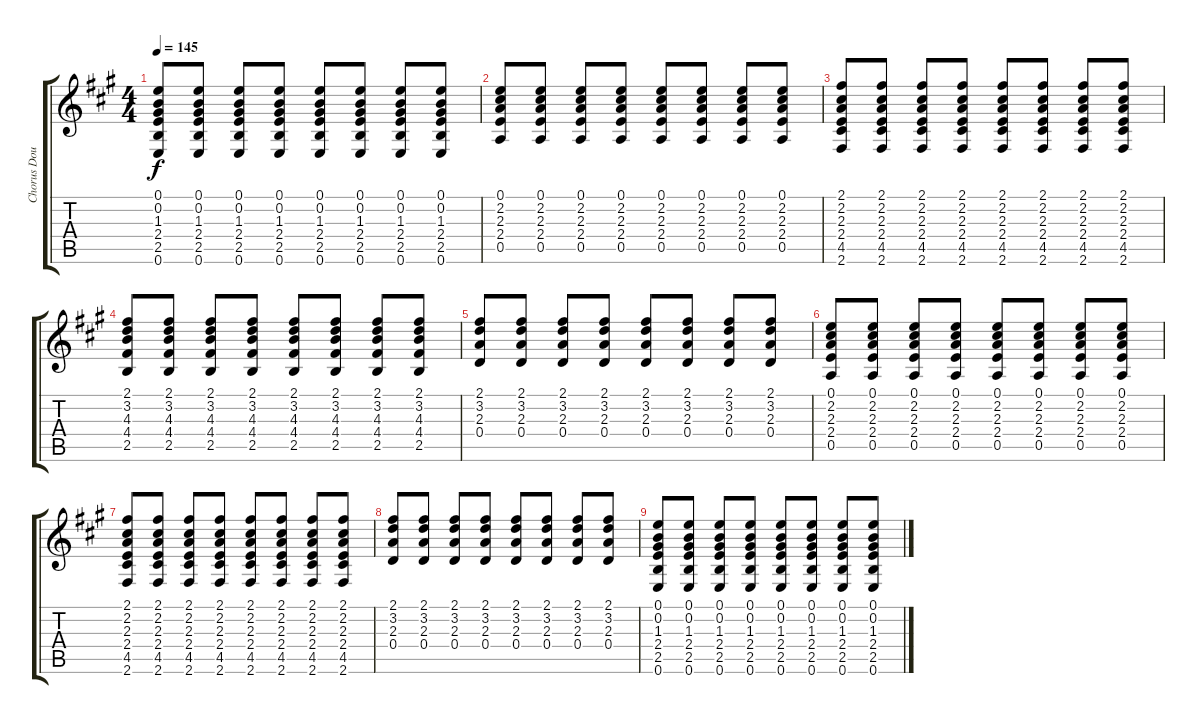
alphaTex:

\track ("Chorus Double" "Chorus Dou") {instrument distortionguitar}
\staff {score tabs}
\tuning (E4 B3 G3 D3 A2 E2) {hide}
\ts (4 4)
\tempo 145
\clef g2
\ks a
(0.1 0.2 1.3 2.4 2.5 0.6).8{dy f} (0.1 0.2 1.3 2.4 2.5 0.6).8 (0.1 0.2 1.3 2.4 2.5 0.6).8 (0.1 0.2 1.3 2.4 2.5 0.6).8 (0.1 0.2 1.3 2.4 2.5 0.6).8 (0.1 0.2 1.3 2.4 2.5 0.6).8 (0.1 0.2 1.3 2.4 2.5 0.6).8 (0.1 0.2 1.3 2.4 2.5 0.6).8 |
(0.1 2.2 2.3 2.4 0.5).8 (0.1 2.2 2.3 2.4 0.5).8 (0.1 2.2 2.3 2.4 0.5).8 (0.1 2.2 2.3 2.4 0.5).8 (0.1 2.2 2.3 2.4 0.5).8 (0.1 2.2 2.3 2.4 0.5).8 (0.1 2.2 2.3 2.4 0.5).8 (0.1 2.2 2.3 2.4 0.5).8 |
(2.1 2.2 2.3 2.4 4.5 2.6).8 (2.1 2.2 2.3 2.4 4.5 2.6).8 (2.1 2.2 2.3 2.4 4.5 2.6).8 (2.1 2.2 2.3 2.4 4.5 2.6).8 (2.1 2.2 2.3 2.4 4.5 2.6).8 (2.1 2.2 2.3 2.4 4.5 2.6).8 (2.1 2.2 2.3 2.4 4.5 2.6).8 (2.1 2.2 2.3 2.4 4.5 2.6).8 |
(2.1 3.2 4.3 4.4 2.5).8 (2.1 3.2 4.3 4.4 2.5).8 (2.1 3.2 4.3 4.4 2.5).8 (2.1 3.2 4.3 4.4 2.5).8 (2.1 3.2 4.3 4.4 2.5).8 (2.1 3.2 4.3 4.4 2.5).8 (2.1 3.2 4.3 4.4 2.5).8 (2.1 3.2 4.3 4.4 2.5).8 |
(2.1 3.2 2.3 0.4).8 (2.1 3.2 2.3 0.4).8 (2.1 3.2 2.3 0.4).8 (2.1 3.2 2.3 0.4).8 (2.1 3.2 2.3 0.4).8 (2.1 3.2 2.3 0.4).8 (2.1 3.2 2.3 0.4).8 (2.1 3.2 2.3 0.4).8 |
(0.1 2.2 2.3 2.4 0.5).8 (0.1 2.2 2.3 2.4 0.5).8 (0.1 2.2 2.3 2.4 0.5).8 (0.1 2.2 2.3 2.4 0.5).8 (0.1 2.2 2.3 2.4 0.5).8 (0.1 2.2 2.3 2.4 0.5).8 (0.1 2.2 2.3 2.4 0.5).8 (0.1 2.2 2.3 2.4 0.5).8 |
(2.1 2.2 2.3 2.4 4.5 2.6).8 (2.1 2.2 2.3 2.4 4.5 2.6).8 (2.1 2.2 2.3 2.4 4.5 2.6).8 (2.1 2.2 2.3 2.4 4.5 2.6).8 (2.1 2.2 2.3 2.4 4.5 2.6).8 (2.1 2.2 2.3 2.4 4.5 2.6).8 (2.1 2.2 2.3 2.4 4.5 2.6).8 (2.1 2.2 2.3 2.4 4.5 2.6).8 |
(2.1 3.2 2.3 0.4).8 (2.1 3.2 2.3 0.4).8 (2.1 3.2 2.3 0.4).8 (2.1 3.2 2.3 0.4).8 (2.1 3.2 2.3 0.4).8 (2.1 3.2 2.3 0.4).8 (2.1 3.2 2.3 0.4).8 (2.1 3.2 2.3 0.4).8 |
(0.1 0.2 1.3 2.4 2.5 0.6).8 (0.1 0.2 1.3 2.4 2.5 0.6).8 (0.1 0.2 1.3 2.4 2.5 0.6).8 (0.1 0.2 1.3 2.4 2.5 0.6).8 (0.1 0.2 1.3 2.4 2.5 0.6).8 (0.1 0.2 1.3 2.4 2.5 0.6).8 (0.1 0.2 1.3 2.4 2.5 0.6).8 (0.1 0.2 1.3 2.4 2.5 0.6).8
